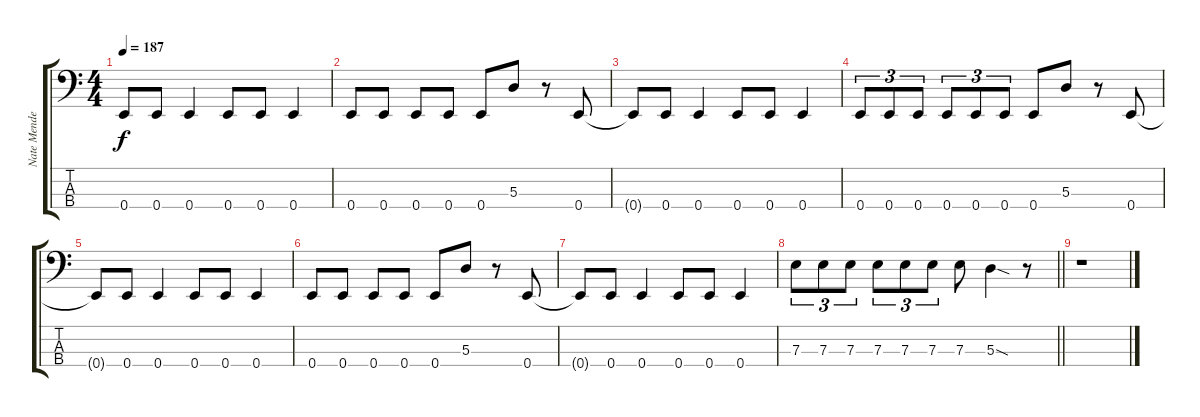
\track ("Nate Mendel" "Nate Mende") {instrument electricbasspick}
\staff {score tabs}
\tuning (G2 D2 A1 E1) {hide}
\ts (4 4)
\tempo 187
\clef f4
\ks c
0.4{t}.8{dy f} 0.4.8 0.4.4 0.4.8 0.4.8 0.4.4 |
0.4.8 0.4.8 0.4.8 0.4.8 0.4.8 5.3.8 r.8 0.4.8 |
0.4{t}.8 0.4.8 0.4.4 0.4.8 0.4.8 0.4.4 |
0.4.8{tu (3 2)} 0.4.8{tu (3 2)} 0.4.8{tu (3 2)} 0.4.8{tu (3 2)} 0.4.8{tu (3 2)} 0.4.8{tu (3 2)} 0.4.8 5.3.8 r.8 0.4.8 |
0.4{t}.8 0.4.8 0.4.4 0.4.8 0.4.8 0.4.4 |
0.4.8 0.4.8 0.4.8 0.4.8 0.4.8 5.3.8 r.8 0.4.8 |
0.4{t}.8 0.4.8 0.4.4 0.4.8 0.4.8 0.4.4 |
\barLineRight lightlight
7.3.8{tu (3 2)} 7.3.8{tu (3 2)} 7.3.8{tu (3 2)} 7.3.8{tu (3 2)} 7.3.8{tu (3 2)} 7.3.8{tu (3 2)} 7.3.8 5.3{sod}.4 r.8 |
r.1
